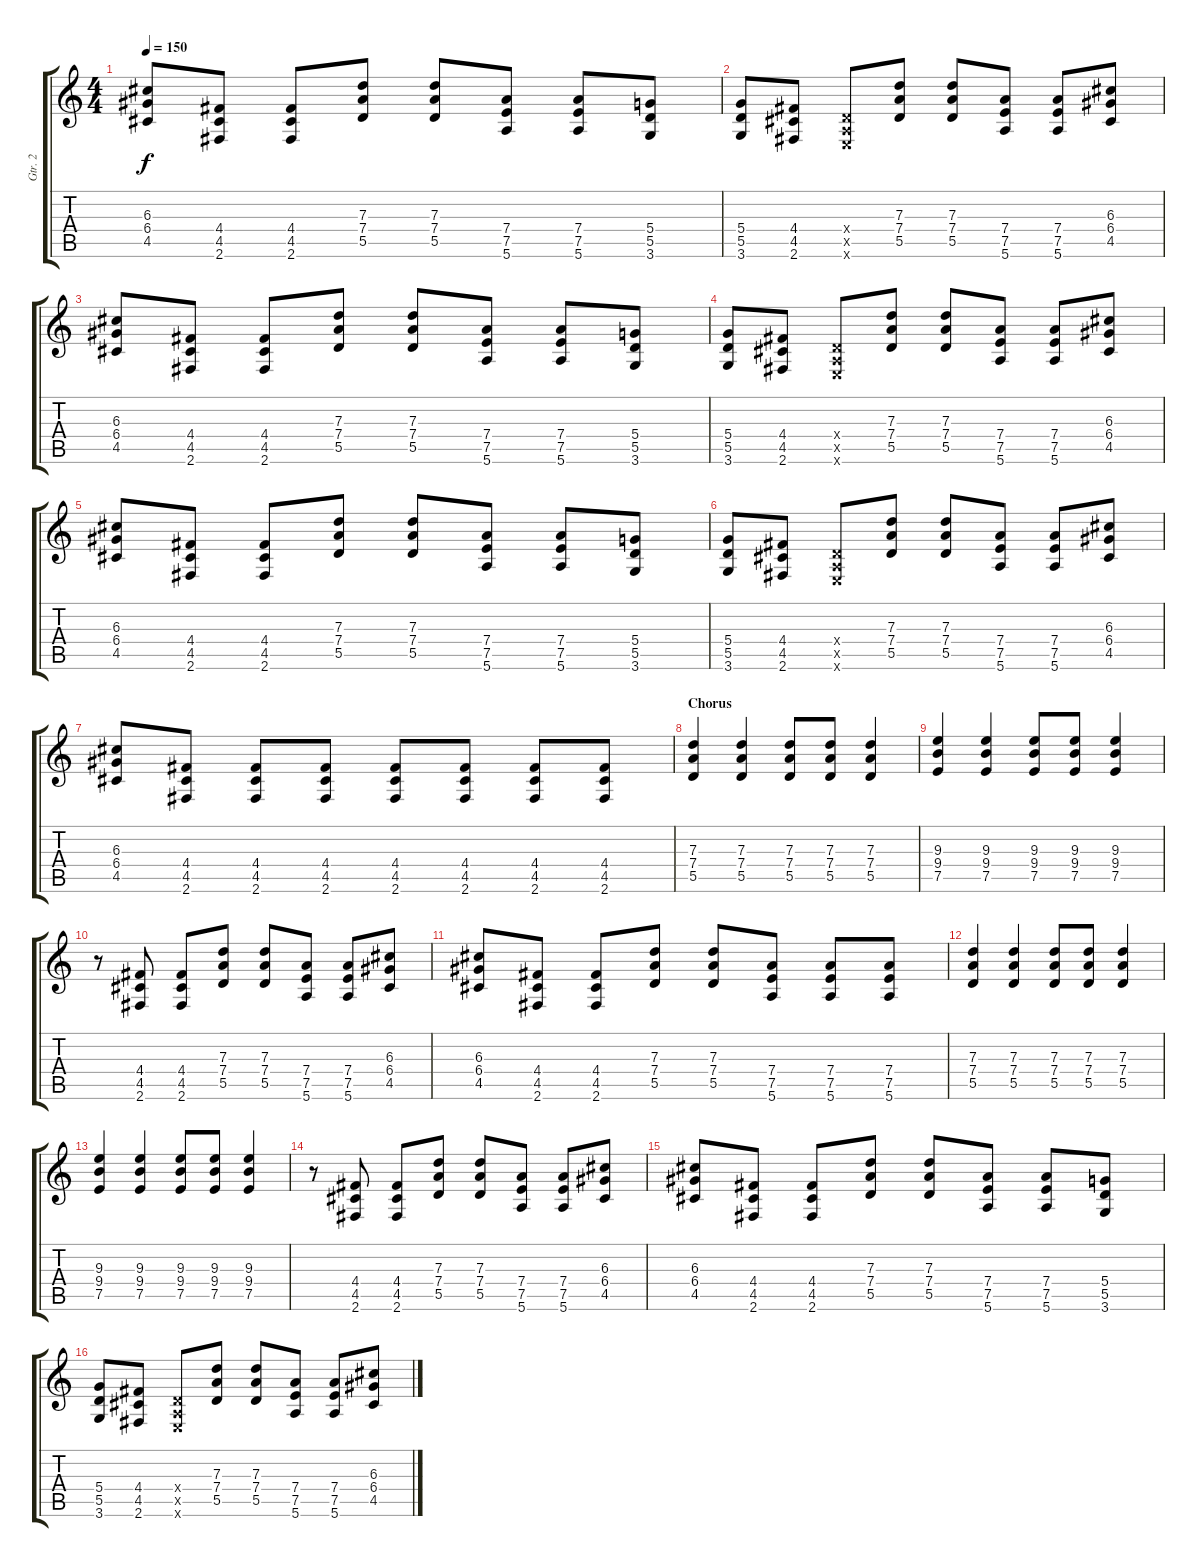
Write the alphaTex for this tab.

\track ("Gtr. 2" "Gtr. 2") {instrument distortionguitar}
\staff {score tabs}
\tuning (E4 B3 G3 D3 A2 E2) {hide}
\ts (4 4)
\tempo 150
\clef g2
\ks c
(6.3 6.4 4.5).8{dy f} (4.4 4.5 2.6).8 (4.4 4.5 2.6).8 (7.3 7.4 5.5).8 (7.3 7.4 5.5).8 (7.4 7.5 5.6).8 (7.4 7.5 5.6).8 (5.4 5.5 3.6).8 |
(5.4 5.5 3.6).8 (4.4 4.5 2.6).8 (0.4{x} 0.5{x} 0.6{x}).8 (7.3 7.4 5.5).8 (7.3 7.4 5.5).8 (7.4 7.5 5.6).8 (7.4 7.5 5.6).8 (6.3 6.4 4.5).8 |
(6.3 6.4 4.5).8 (4.4 4.5 2.6).8 (4.4 4.5 2.6).8 (7.3 7.4 5.5).8 (7.3 7.4 5.5).8 (7.4 7.5 5.6).8 (7.4 7.5 5.6).8 (5.4 5.5 3.6).8 |
(5.4 5.5 3.6).8 (4.4 4.5 2.6).8 (0.4{x} 0.5{x} 0.6{x}).8 (7.3 7.4 5.5).8 (7.3 7.4 5.5).8 (7.4 7.5 5.6).8 (7.4 7.5 5.6).8 (6.3 6.4 4.5).8 |
(6.3 6.4 4.5).8 (4.4 4.5 2.6).8 (4.4 4.5 2.6).8 (7.3 7.4 5.5).8 (7.3 7.4 5.5).8 (7.4 7.5 5.6).8 (7.4 7.5 5.6).8 (5.4 5.5 3.6).8 |
(5.4 5.5 3.6).8 (4.4 4.5 2.6).8 (0.4{x} 0.5{x} 0.6{x}).8 (7.3 7.4 5.5).8 (7.3 7.4 5.5).8 (7.4 7.5 5.6).8 (7.4 7.5 5.6).8 (6.3 6.4 4.5).8 |
(6.3 6.4 4.5).8 (4.4 4.5 2.6).8 (4.4 4.5 2.6).8 (4.4 4.5 2.6).8 (4.4 4.5 2.6).8 (4.4 4.5 2.6).8 (4.4 4.5 2.6).8 (4.4 4.5 2.6).8 |
\section ("" "Chorus")
(7.3 7.4 5.5).4 (7.3 7.4 5.5).4 (7.3 7.4 5.5).8 (7.3 7.4 5.5).8 (7.3 7.4 5.5).4 |
(9.3 9.4 7.5).4 (9.3 9.4 7.5).4 (9.3 9.4 7.5).8 (9.3 9.4 7.5).8 (9.3 9.4 7.5).4 |
r.8 (4.4 4.5 2.6).8 (4.4 4.5 2.6).8 (7.3 7.4 5.5).8 (7.3 7.4 5.5).8 (7.4 7.5 5.6).8 (7.4 7.5 5.6).8 (6.3 6.4 4.5).8 |
(6.3 6.4 4.5).8 (4.4 4.5 2.6).8 (4.4 4.5 2.6).8 (7.3 7.4 5.5).8 (7.3 7.4 5.5).8 (7.4 7.5 5.6).8 (7.4 7.5 5.6).8 (7.4 7.5 5.6).8 |
(7.3 7.4 5.5).4 (7.3 7.4 5.5).4 (7.3 7.4 5.5).8 (7.3 7.4 5.5).8 (7.3 7.4 5.5).4 |
(9.3 9.4 7.5).4 (9.3 9.4 7.5).4 (9.3 9.4 7.5).8 (9.3 9.4 7.5).8 (9.3 9.4 7.5).4 |
r.8 (4.4 4.5 2.6).8 (4.4 4.5 2.6).8 (7.3 7.4 5.5).8 (7.3 7.4 5.5).8 (7.4 7.5 5.6).8 (7.4 7.5 5.6).8 (6.3 6.4 4.5).8 |
(6.3 6.4 4.5).8 (4.4 4.5 2.6).8 (4.4 4.5 2.6).8 (7.3 7.4 5.5).8 (7.3 7.4 5.5).8 (7.4 7.5 5.6).8 (7.4 7.5 5.6).8 (5.4 5.5 3.6).8 |
(5.4 5.5 3.6).8 (4.4 4.5 2.6).8 (0.4{x} 0.5{x} 0.6{x}).8 (7.3 7.4 5.5).8 (7.3 7.4 5.5).8 (7.4 7.5 5.6).8 (7.4 7.5 5.6).8 (6.3 6.4 4.5).8
